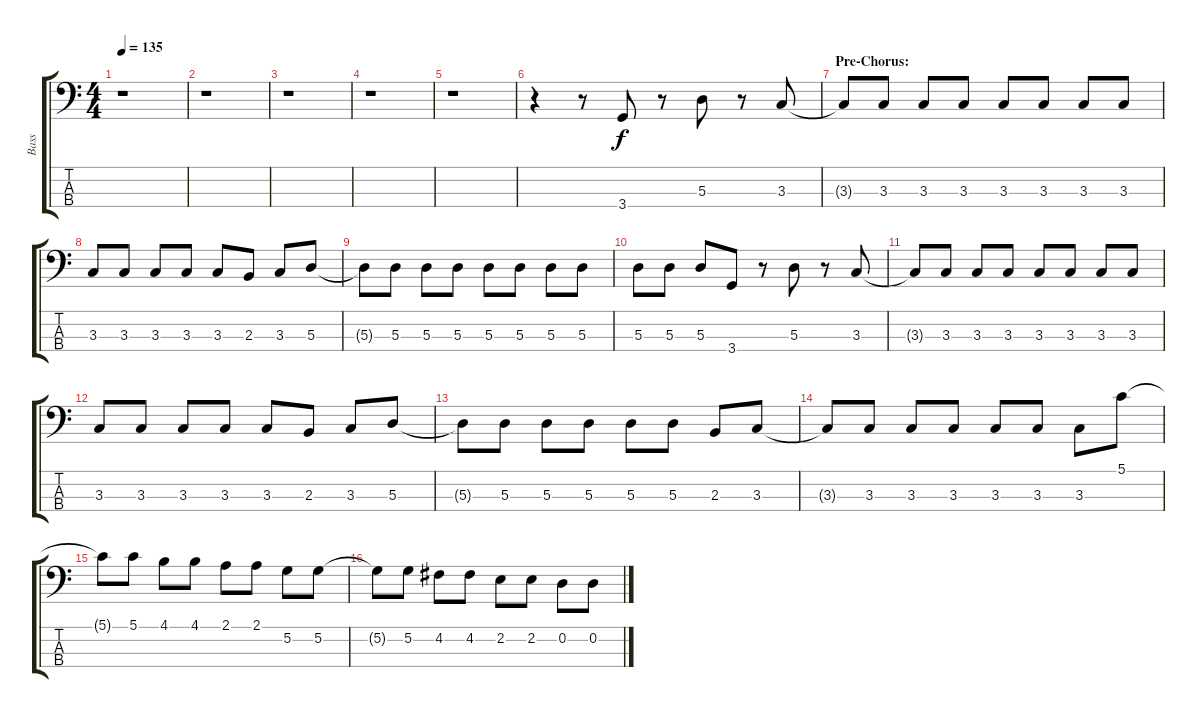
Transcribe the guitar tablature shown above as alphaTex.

\track ("Bass" "Bass") {instrument slapbass2}
\staff {score tabs}
\tuning (G2 D2 A1 E1) {hide}
\ts (4 4)
\tempo 135
\clef f4
\ks c
r.1{dy f} |
r.1 |
r.1 |
r.1 |
r.1 |
r.4 r.8 3.4.8 r.8 5.3.8 r.8 3.3.8 |
\section ("" "Pre-Chorus:")
3.3{t}.8 3.3.8 3.3.8 3.3.8 3.3.8 3.3.8 3.3.8 3.3.8 |
3.3.8 3.3.8 3.3.8 3.3.8 3.3.8 2.3.8 3.3.8 5.3.8 |
5.3{t}.8 5.3.8 5.3.8 5.3.8 5.3.8 5.3.8 5.3.8 5.3.8 |
5.3.8 5.3.8 5.3.8 3.4.8 r.8 5.3.8 r.8 3.3.8 |
3.3{t}.8 3.3.8 3.3.8 3.3.8 3.3.8 3.3.8 3.3.8 3.3.8 |
3.3.8 3.3.8 3.3.8 3.3.8 3.3.8 2.3.8 3.3.8 5.3.8 |
5.3{t}.8 5.3.8 5.3.8 5.3.8 5.3.8 5.3.8 2.3.8 3.3.8 |
3.3{t}.8 3.3.8 3.3.8 3.3.8 3.3.8 3.3.8 3.3.8 5.1.8 |
5.1{t}.8 5.1.8 4.1.8 4.1.8 2.1.8 2.1.8 5.2.8 5.2.8 |
5.2{t}.8 5.2.8 4.2.8 4.2.8 2.2.8 2.2.8 0.2.8 0.2.8
